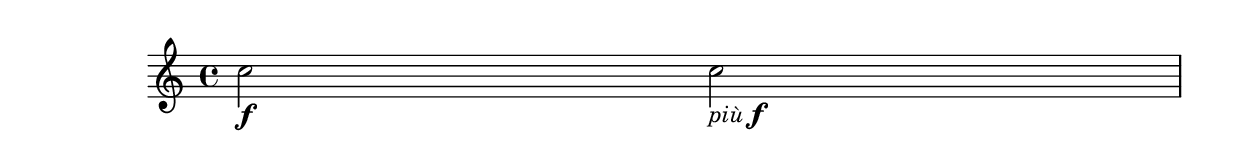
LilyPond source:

%% Do not edit this file; it is auto-generated from LSR http://lsr.dsi.unimi.it
%% This file is in the public domain.
\version "2.11.62"

\header {
  lsrtags = "expressive-marks, text"

  texidoces = "
Ciertas indicaciones dinámicas pueden llevar textos (como \"più
forte\" o \"piano subito\"). Se pueden producir usando un
bloque @code{\\markup}.

"
  doctitlees = "Combinar indicaciones dinámicas con marcados textuales"

  texidoc = "
Some dynamics may involve text indications (such as \"più forte\" or
\"piano subito\"). They can be produced using a @code{\\markup} block.

"
  doctitle = "Combining dynamics with markup texts"
} % begin verbatim
piuF = \markup { \italic più \dynamic f }
\layout { ragged-right = ##f }
\relative c'' {
  c2\f c-\piuF
}

